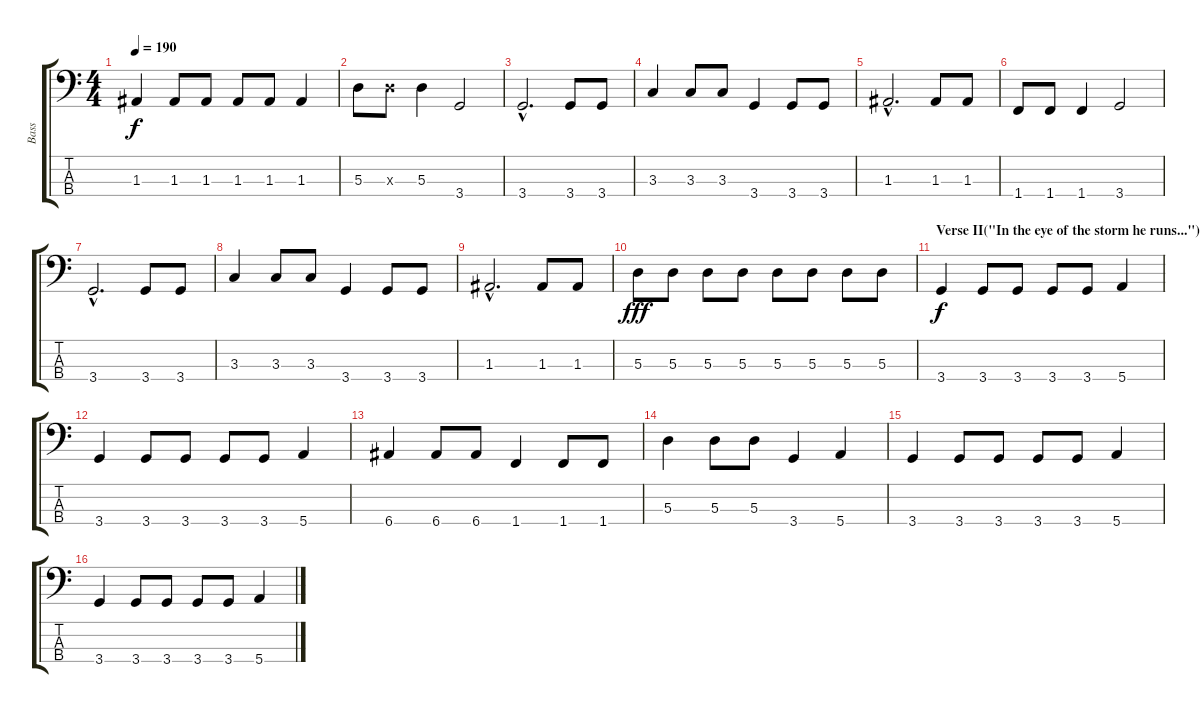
\track ("Bass" "Bass") {instrument slapbass2}
\staff {score tabs}
\tuning (G2 D2 A1 E1) {hide}
\ts (4 4)
\tempo 190
\clef f4
\ks c
1.3.4{dy f} 1.3.8 1.3.8 1.3.8 1.3.8 1.3.4 |
5.3.8 5.3{x}.8 5.3.4 3.4.2 |
3.4{hac}.2{d} 3.4.8 3.4.8 |
3.3.4 3.3.8 3.3.8 3.4.4 3.4.8 3.4.8 |
1.3{hac}.2{d} 1.3.8 1.3.8 |
1.4.8 1.4.8 1.4.4 3.4.2 |
3.4{hac}.2{d} 3.4.8 3.4.8 |
3.3.4 3.3.8 3.3.8 3.4.4 3.4.8 3.4.8 |
1.3{hac}.2{d} 1.3.8 1.3.8 |
5.3.8{dy fff} 5.3.8 5.3.8 5.3.8 5.3.8 5.3.8 5.3.8 5.3.8 |
\section ("" "Verse II(\"In the eye of the storm he runs...\")")
3.4.4{dy f} 3.4.8 3.4.8 3.4.8 3.4.8 5.4.4 |
3.4.4 3.4.8 3.4.8 3.4.8 3.4.8 5.4.4 |
6.4.4 6.4.8 6.4.8 1.4.4 1.4.8 1.4.8 |
5.3.4 5.3.8 5.3.8 3.4.4 5.4.4 |
3.4.4 3.4.8 3.4.8 3.4.8 3.4.8 5.4.4 |
3.4.4 3.4.8 3.4.8 3.4.8 3.4.8 5.4.4
